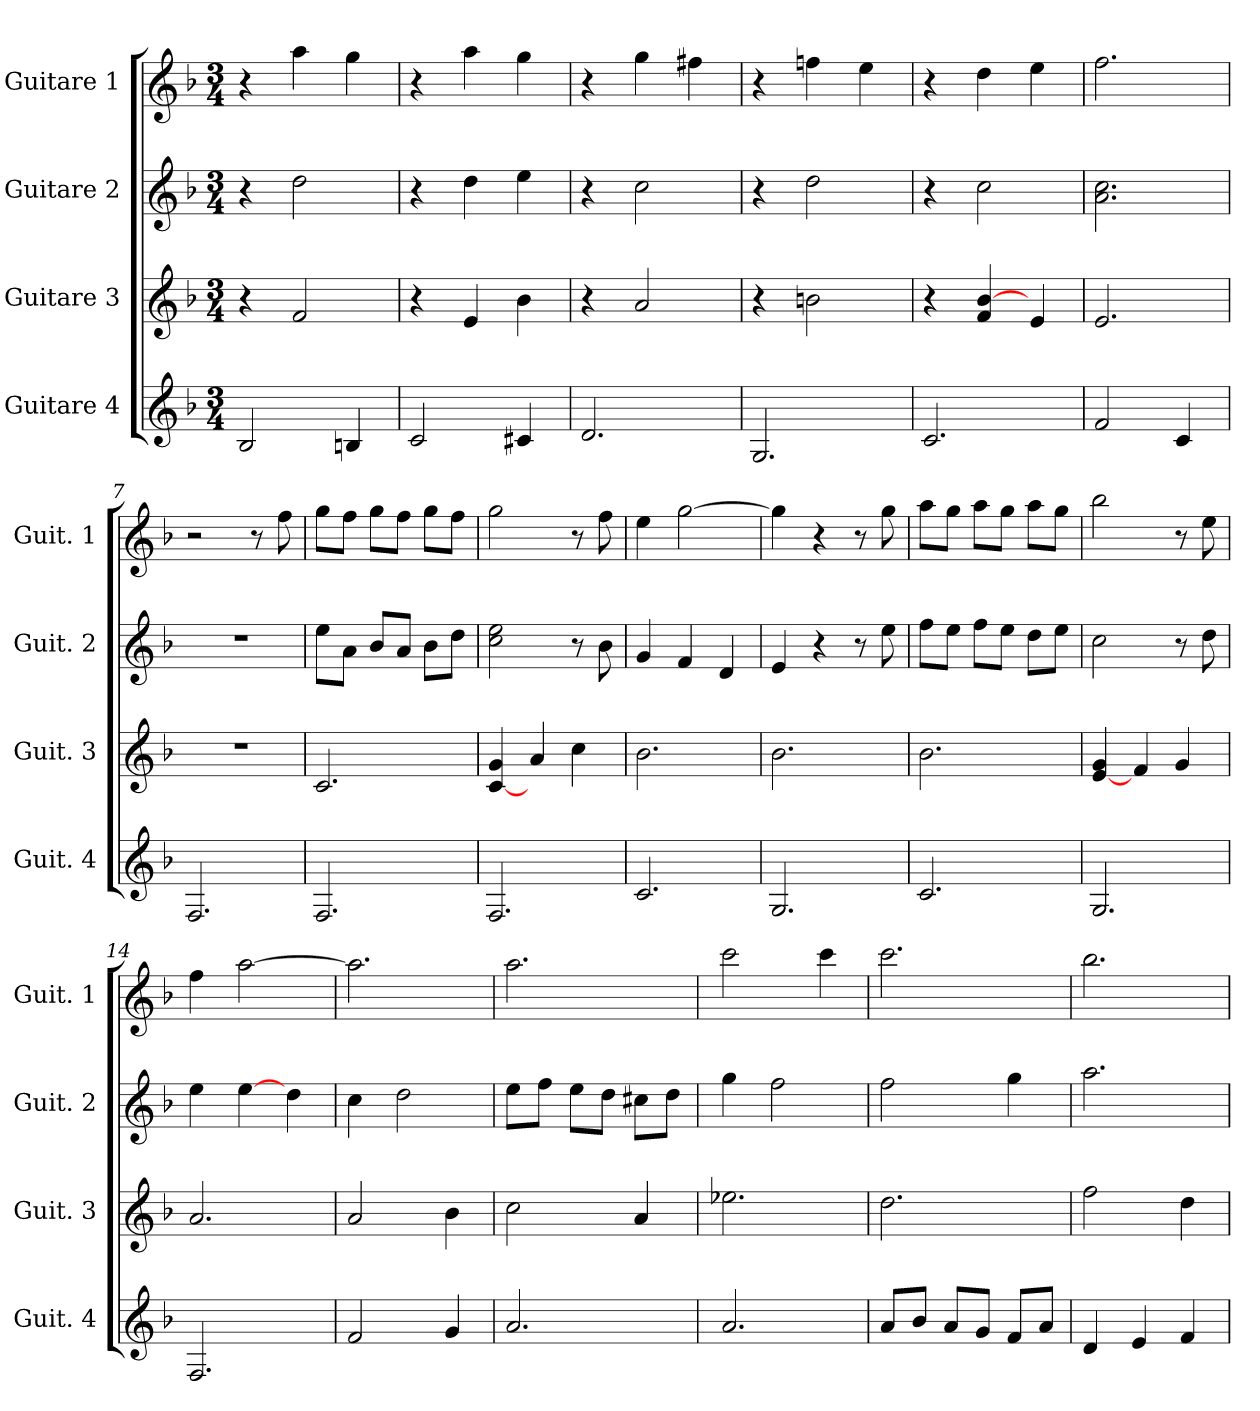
**kern	**kern	**kern	**kern
*part4	*part3	*part2	*part1
*staff4	*staff3	*staff2	*staff1
*I"Guitare 4	*I"Guitare 3	*I"Guitare 2	*I"Guitare 1
*I'Guit. 4	*I'Guit. 3	*I'Guit. 2	*I'Guit. 1
*clefG2	*clefG2	*clefG2	*clefG2
*ITrd7c12	*ITrd7c12	*ITrd7c12	*ITrd7c12
*k[b-]	*k[b-]	*k[b-]	*k[b-]
*F:	*F:	*F:	*F:
*M3/4	*M3/4	*M3/4	*M3/4
=1	=1	=1	=1
2BB-/	4r	4r	4r
.	2F/	2d\	4a\
4BBn/	.	.	4g\
=2	=2	=2	=2
2C/	4r	4r	4r
.	4E/	4d\	4a\
4C#X/	4B-\	4e\	4g\
=3	=3	=3	=3
2.D/	4r	4r	4r
.	2A/	2c\	4g\
.	.	.	4f#X\
=4	=4	=4	=4
2.GG/	4r	4r	4r
.	2Bn\	2d\	4fn\
.	.	.	4e\
=5	=5	=5	=5
2.C/	4r	4r	4r
.	4F/ [4B-/	2c\	4d\
.	4E/	.	4e\
=6	=6	=6	=6
2F/	2.E/	2.A\ 2.c\	2.f\
4C/	.	.	.
=7	=7	=7	=7
2.FF/	2.r	2.r	2r
.	.	.	8r
.	.	.	8f\
!!LO:LB:g=z
=8	=8	=8	=8
2.FF/	2.C/	8e\L	8g\L
.	.	8A\J	8f\J
.	.	8B-/L	8g\L
.	.	8A/J	8f\J
.	.	8B-\L	8g\L
.	.	8d\J	8f\J
=9	=9	=9	=9
2.FF/	[4C/ 4G/	2c\ 2e\	2g\
.	4A/	.	.
.	4c\	8r	8r
.	.	8B-\	8f\
=10	=10	=10	=10
2.C/	2.B-\	4G/	4e\
.	.	4F/	[2g\
.	.	4D/	.
=11	=11	=11	=11
2.GG/	2.B-\	4E/	4g\]
.	.	4r	4r
.	.	8r	8r
.	.	8e\	8g\
=12	=12	=12	=12
2.C/	2.B-\	8f\L	8a\L
.	.	8e\J	8g\J
.	.	8f\L	8a\L
.	.	8e\J	8g\J
.	.	8d\L	8a\L
.	.	8e\J	8g\J
=13	=13	=13	=13
2.GG/	[4E/ 4G/	2c\	2b-\
.	4F/	.	.
.	4G/	8r	8r
.	.	8d\	8e\
=14	=14	=14	=14
2.FF/	2.A/	4e\	4f\
.	.	[4e\	[2a\
.	.	4d\	.
!!LO:LB:g=z
=15	=15	=15	=15
2F/	2A/	4c\	2.a\]
.	.	2d\	.
4G/	4B-\	.	.
=16	=16	=16	=16
2.A/	2c\	8e\L	2.a\
.	.	8f\J	.
.	.	8e\L	.
.	.	8d\J	.
.	4A/	8c#X\L	.
.	.	8d\J	.
=17	=17	=17	=17
2.A/	2.e-X\	4g\	2cc\
.	.	2f\	.
.	.	.	4cc\
=18	=18	=18	=18
8A/L	2.d\	2f\	2.cc\
8B-/J	.	.	.
8A/L	.	.	.
8G/J	.	.	.
8F/L	.	4g\	.
8A/J	.	.	.
=19	=19	=19	=19
4D/	2f\	2.a\	2.b-\
4E/	.	.	.
4F/	4d\	.	.
=	=	=	=
*-	*-	*-	*-
